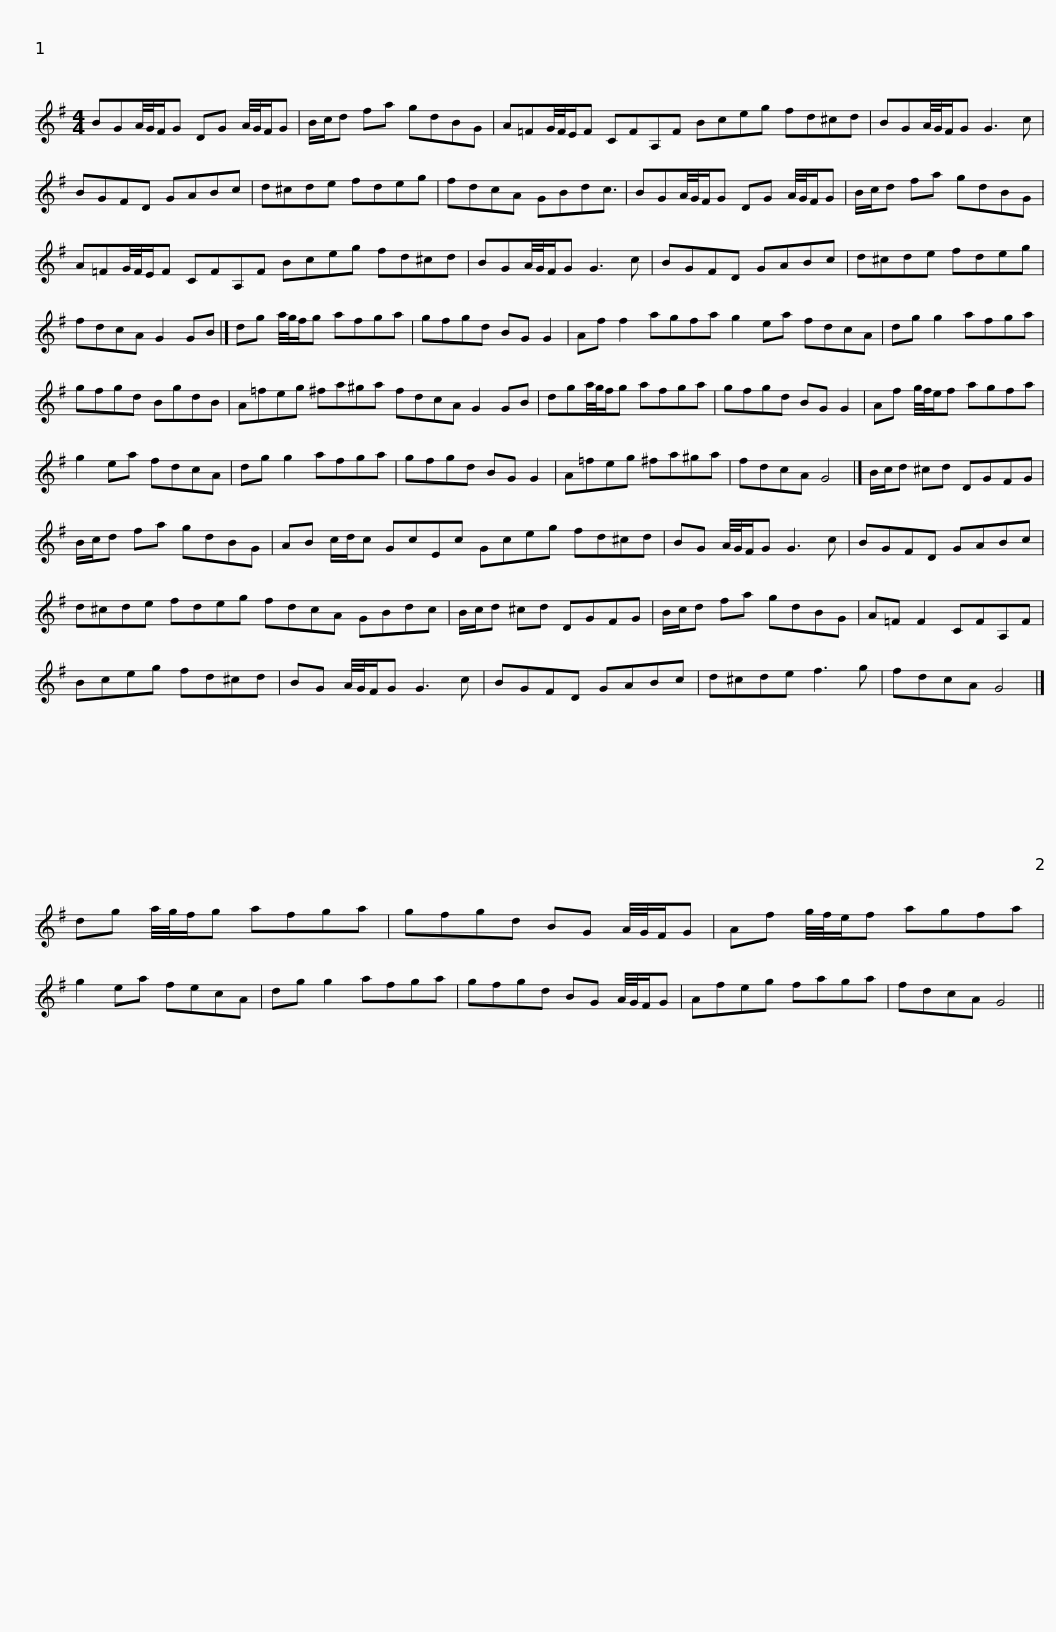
X:1
L:1/8
M:4/4
I:linebreak $
K:G
V:1 treble
V:1
 BGA/4G/4F/G DG A/4G/4F/G | B/c/d fa gdBG | A=FG/4F/4E/F CFA,F Bceg fd^cd |$ BGA/4G/4F/G G3 c | BGFD GABc | %5
 d^cde fdeg | fdcA GBdc3/2 | BGA/4G/4F/G DG A/4G/4F/G |$ B/c/d fa gdBG | A=FG/4F/4E/F CFA,F Bceg fd^cd | %10
 BGA/4G/4F/G G3 c | BGFD GABc |$ d^cde fdeg | fdcA G2 GB |] dg a/4g/4f/g afga | %15
 gfgd BG G2 |$ Af f2 agfa g2 ea fdcA | dg g2 afga | gfgd BgdB |$ A=feg ^fa^ga fdcA G2 GB | %20
 dga/4g/4f/g afga | gfgd BG G2 | Af g/4f/4e/f agfa |$ g2 ea fdcA | dg g2 afga | %25
 gfgd BG G2 | A=feg ^fa^ga | fdcA G4 |]$ B/c/d ^cd DGFG | B/c/d fa gdBG | %30
 AB c/d/c GcEc Gceg fd^cd | BG A/4G/4F/G G3 c |$ BGFD GABc | d^cde fdeg fdcA GBdc | B/c/d ^cd DGFG | %35
 B/c/d fa gdBG |$ A=F F2 CFA,F | Bceg fd^cd | BG A/4G/4F/G G3 c | BGFD GABc | %40
 d^cde f3 g | fdcA G4 |]$ dg a/4g/4f/g afga | gfgd BG A/4G/4F/G | Af g/4f/4e/f agfa | %45
 g2 ea fecA | dg g2 afga |$ gfgd BG A/4G/4F/G | Afeg faga | fdcA G4 || %50
